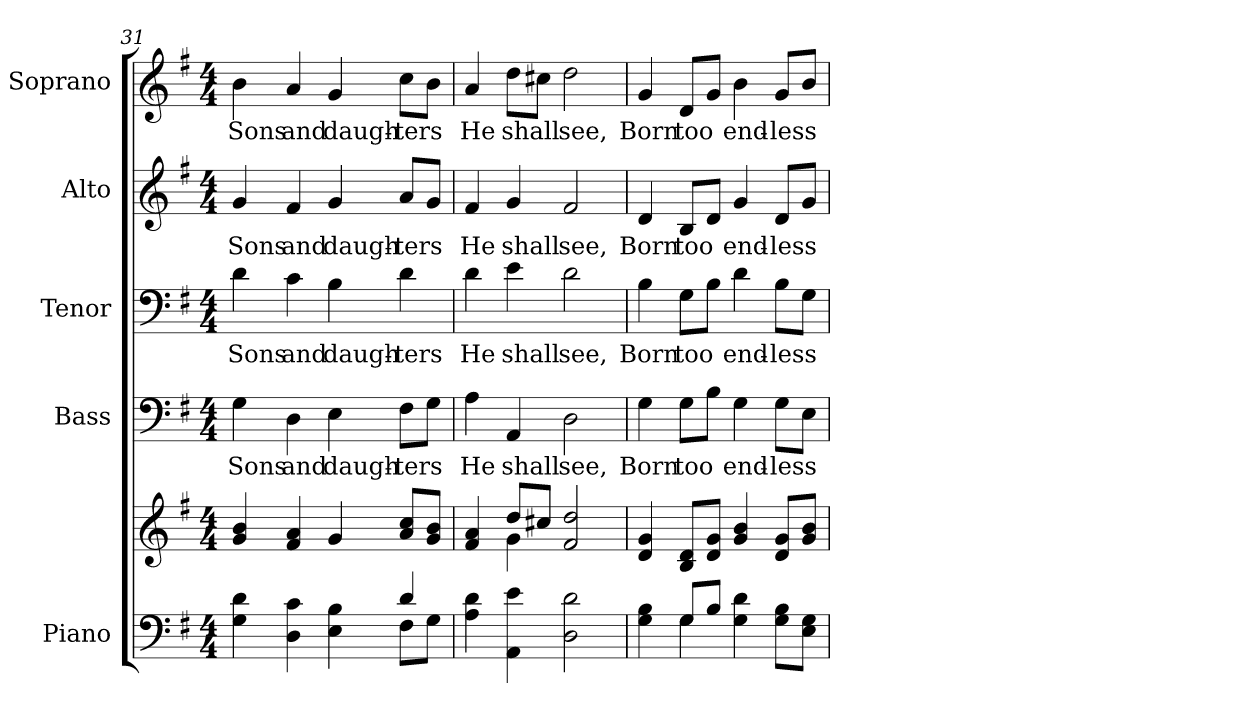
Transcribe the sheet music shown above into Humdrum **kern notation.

**kern	**kern	**kern	**text	**kern	**text	**kern	**text	**kern	**text
*part5	*part5	*part4	*part4	*part3	*part3	*part2	*part2	*part1	*part1
*staff6	*staff5	*staff4	*staff4	*staff3	*staff3	*staff2	*staff2	*staff1	*staff1
*I"Piano	*	*I"Bass	*	*I"Tenor	*	*I"Alto	*	*I"Soprano	*
*I'Pno.	*	*I'B.	*	*I'T.	*	*I'A.	*	*I'S.	*
!!LO:PB:g=z
*clefF4	*clefG2	*clefF4	*	*clefF4	*	*clefG2	*	*clefG2	*
*k[f#]	*k[f#]	*k[f#]	*	*k[f#]	*	*k[f#]	*	*k[f#]	*
*G:	*G:	*G:	*	*G:	*	*G:	*	*G:	*
*M4/4	*M4/4	*M4/4	*	*M4/4	*	*M4/4	*	*M4/4	*
=31	=31	=31	=31	=31	=31	=31	=31	=31	=31
*^	*	*	*	*	*	*	*	*	*
!	!	!	!	!LO:LY:b:color=#000000	!	!	!	!	!	!
!	!	!	!	!	!	!LO:LY:b:color=#000000	!	!	!	!
!	!	!	!	!	!	!	!	!LO:LY:b:color=#000000	!	!
!	!	!	!	!	!	!	!	!	!	!LO:LY:b:color=#000000
4Gi\ 4di	2ryy	4gi/ 4bi	4Gi\	Sons	4di\	Sons	4gi/	Sons	4bi\	Sons
!	!	!	!	!LO:LY:b:color=#000000	!	!	!	!	!	!
!	!	!	!	!	!	!LO:LY:b:color=#000000	!	!	!	!
!	!	!	!	!	!	!	!	!LO:LY:b:color=#000000	!	!
!	!	!	!	!	!	!	!	!	!	!LO:LY:b:color=#000000
4Di\ 4ci	.	4f#i/ 4ai	4Di\	and	4ci\	and	4f#i/	and	4ai/	and
!	!	!	!	!LO:LY:b:color=#000000	!	!	!	!	!	!
!	!	!	!	!	!	!LO:LY:b:color=#000000	!	!	!	!
!	!	!	!	!	!	!	!	!LO:LY:b:color=#000000	!	!
!	!	!	!	!	!	!	!	!	!	!LO:LY:b:color=#000000
4Ei\ 4Bi	4ryy	4gi/	4Ei\	daugh-	4Bi\	daugh-	4gi/	daugh-	4gi/	daugh-
!	!	!	!	!LO:LY:b:color=#000000	!	!	!	!	!	!
!	!	!	!	!	!	!LO:LY:b:color=#000000	!	!	!	!
!	!	!	!	!	!	!	!	!LO:LY:b:color=#000000	!	!
!	!	!	!	!	!	!	!	!	!	!LO:LY:b:color=#000000
4di/	8F#i\L	8ai/ 8cciL	8F#i\L	-ters	4di\	-ters	8ai/L	-ters	8cci\L	-ters
.	8Gi\J	8gi/ 8biJ	8Gi\J	.	.	.	8gi/J	.	8bi\J	.
*v	*v	*	*	*	*	*	*	*	*	*
=32	=32	=32	=32	=32	=32	=32	=32	=32	=32
*	*^	*	*	*	*	*	*	*	*
*^	*	*	*	*	*	*	*	*	*	*
!	!	!	!	!	!LO:LY:b:color=#000000	!	!	!	!	!	!
*v	*v	*	*	*	*	*	*	*	*	*	*
*^	*	*	*	*	*	*	*	*	*	*
!	!	!	!	!	!	!	!LO:LY:b:color=#000000	!	!	!	!
*v	*v	*	*	*	*	*	*	*	*	*	*
*^	*	*	*	*	*	*	*	*	*	*
!	!	!	!	!	!	!	!	!	!LO:LY:b:color=#000000	!	!
*v	*v	*	*	*	*	*	*	*	*	*	*
*^	*	*	*	*	*	*	*	*	*	*
!	!	!	!	!	!	!	!	!	!	!	!LO:LY:b:color=#000000
*v	*v	*	*	*	*	*	*	*	*	*	*
4Ai\ 4di	4f#i/ 4ai	4ryy	4Ai\	He	4di\	He	4f#i/	He	4ai/	He
!	!	!	!	!LO:LY:b:color=#000000	!	!	!	!	!	!
!	!	!	!	!	!	!LO:LY:b:color=#000000	!	!	!	!
!	!	!	!	!	!	!	!	!LO:LY:b:color=#000000	!	!
!	!	!	!	!	!	!	!	!	!	!LO:LY:b:color=#000000
4AAi\ 4ei	8ddi/L	4gi\	4AAi/	shall	4ei\	shall	4gi/	shall	8ddi\L	shall
.	8cc#Xi/J	.	.	.	.	.	.	.	8cc#Xi\J	.
!	!	!	!	!LO:LY:b:color=#000000	!	!	!	!	!	!
!	!	!	!	!	!	!LO:LY:b:color=#000000	!	!	!	!
!	!	!	!	!	!	!	!	!LO:LY:b:color=#000000	!	!
!	!	!	!	!	!	!	!	!	!	!LO:LY:b:color=#000000
2Di\ 2di	2f#i/ 2ddi	2ryy	2Di\	see,	2di\	see,	2f#i/	see,	2ddi\	see,
*	*v	*v	*	*	*	*	*	*	*	*
=33	=33	=33	=33	=33	=33	=33	=33	=33	=33
*^	*	*	*	*	*	*	*	*	*
*	*	*^	*	*	*	*	*	*	*	*
!	!	!	!	!	!LO:LY:b:color=#000000	!	!	!	!	!	!
*	*	*v	*v	*	*	*	*	*	*	*	*
*	*	*^	*	*	*	*	*	*	*	*
!	!	!	!	!	!	!	!LO:LY:b:color=#000000	!	!	!	!
*	*	*v	*v	*	*	*	*	*	*	*	*
*	*	*^	*	*	*	*	*	*	*	*
!	!	!	!	!	!	!	!	!	!LO:LY:b:color=#000000	!	!
*	*	*v	*v	*	*	*	*	*	*	*	*
*	*	*^	*	*	*	*	*	*	*	*
!	!	!	!	!	!	!	!	!	!	!	!LO:LY:b:color=#000000
*	*	*v	*v	*	*	*	*	*	*	*	*
4Gi\ 4Bi	4ryy	4di/ 4gi	4Gi\	Born	4Bi\	Born	4di/	Born	4gi/	Born
!	!	!	!	!LO:LY:b:color=#000000	!	!	!	!	!	!
!	!	!	!	!	!	!LO:LY:b:color=#000000	!	!	!	!
!	!	!	!	!	!	!	!	!LO:LY:b:color=#000000	!	!
!	!	!	!	!	!	!	!	!	!	!LO:LY:b:color=#000000
8Gi/L	4Gi\	8Bi/ 8diL	8Gi\L	too	8Gi\L	too	8Bi/L	too	8di/L	too
8Bi/J	.	8di/ 8giJ	8Bi\J	.	8Bi\J	.	8di/J	.	8gi/J	.
!	!	!	!	!LO:LY:b:color=#000000	!	!	!	!	!	!
!	!	!	!	!	!	!LO:LY:b:color=#000000	!	!	!	!
!	!	!	!	!	!	!	!	!LO:LY:b:color=#000000	!	!
!	!	!	!	!	!	!	!	!	!	!LO:LY:b:color=#000000
4Gi\ 4di	2ryy	4gi/ 4bi	4Gi\	end-	4di\	end-	4gi/	end-	4bi\	end-
!	!	!	!	!LO:LY:b:color=#000000	!	!	!	!	!	!
!	!	!	!	!	!	!LO:LY:b:color=#000000	!	!	!	!
!	!	!	!	!	!	!	!	!LO:LY:b:color=#000000	!	!
!	!	!	!	!	!	!	!	!	!	!LO:LY:b:color=#000000
8Gi\ 8BiL	.	8di/ 8giL	8Gi\L	-less	8Bi\L	-less	8di/L	-less	8gi/L	-less
8Ei\ 8GiJ	.	8gi/ 8biJ	8Ei\J	.	8Gi\J	.	8gi/J	.	8bi/J	.
*v	*v	*	*	*	*	*	*	*	*	*
=	=	=	=	=	=	=	=	=	=
*-	*-	*-	*-	*-	*-	*-	*-	*-	*-
